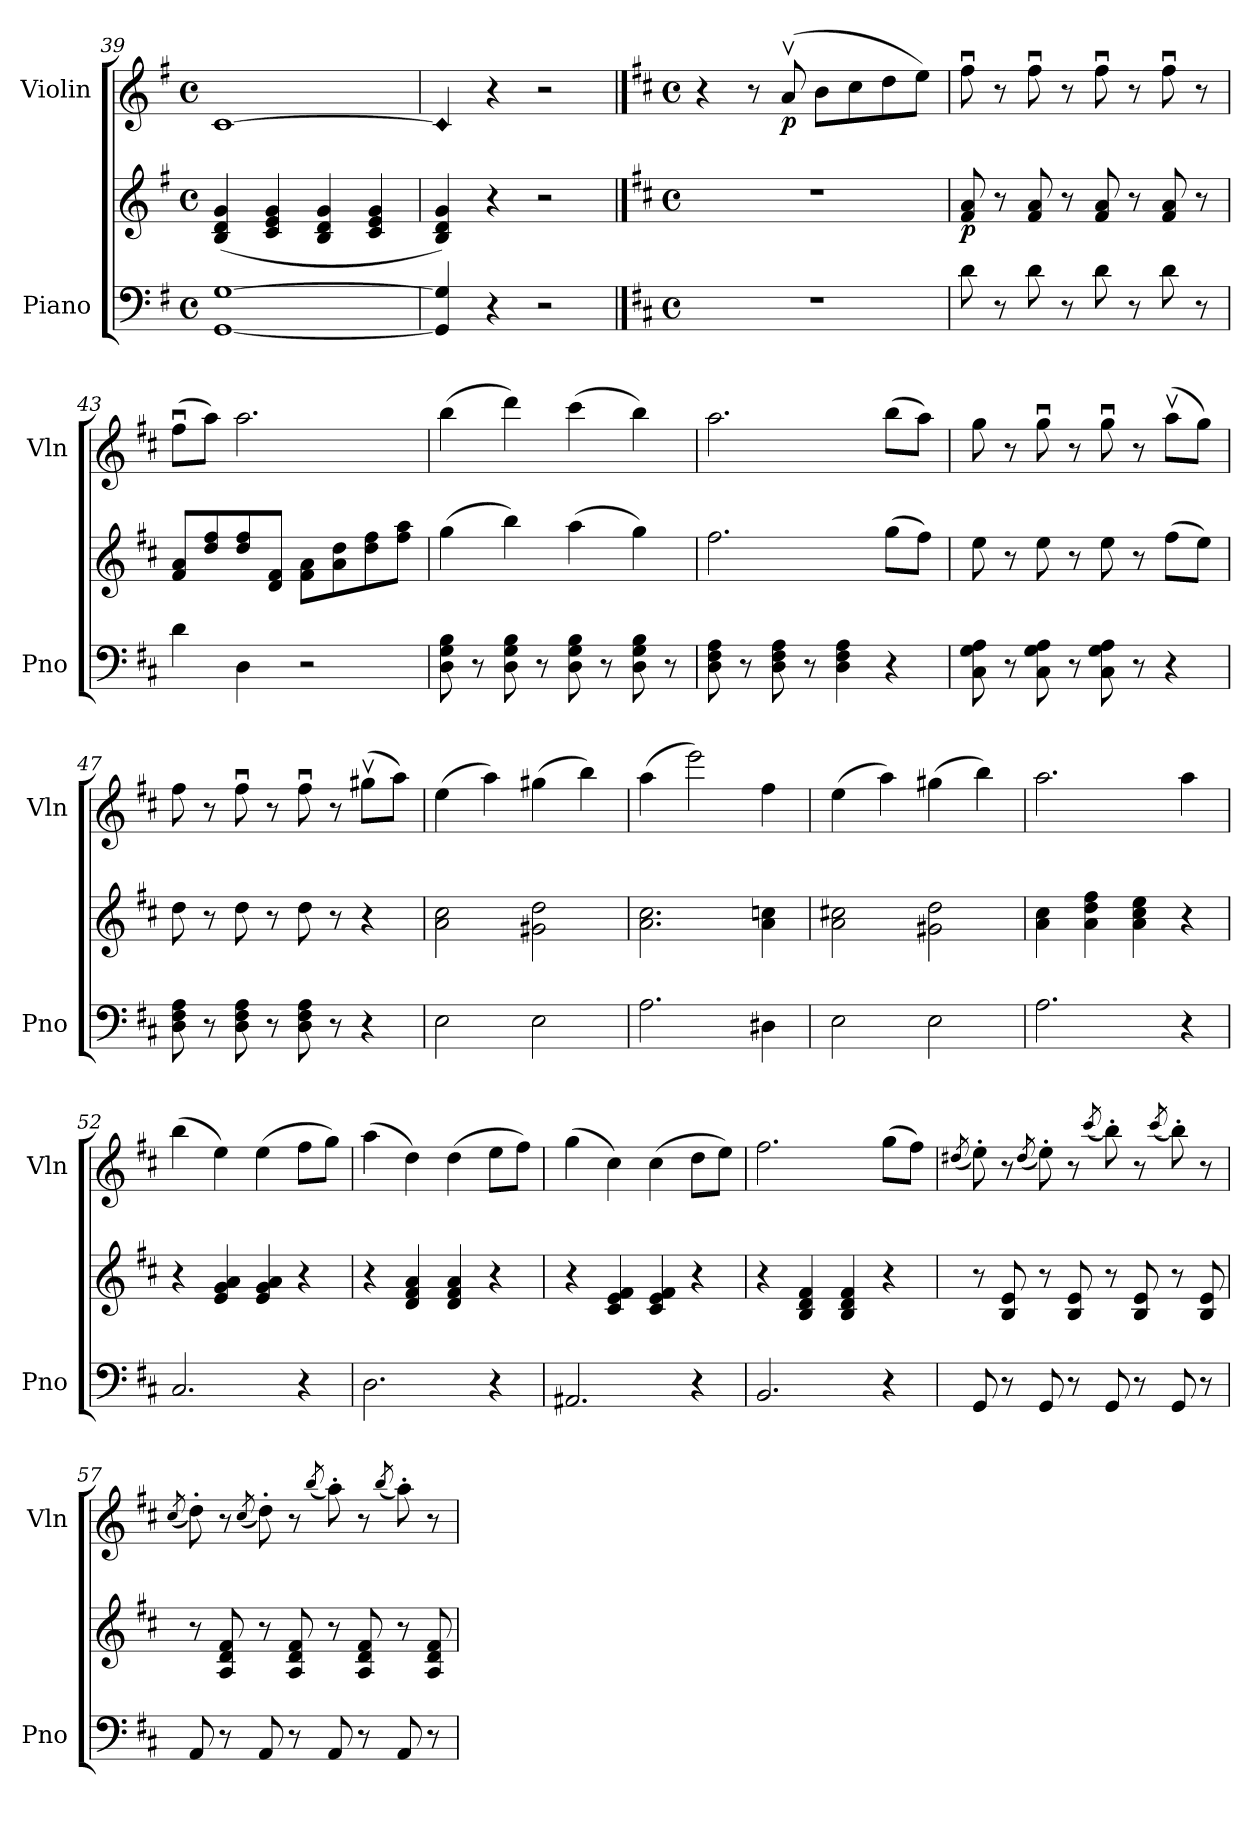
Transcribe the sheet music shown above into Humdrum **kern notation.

**kern	**kern	**dynam	**kern	**dynam
*part2	*part2	*part2	*part1	*part1
*staff3	*staff2	*staff2/3	*staff1	*staff1
*I"Piano	*	*	*I"Violin	*
*I'Pno	*	*	*I'Vln	*
*clefF4	*clefG2	*	*clefG2	*
*k[f#]	*k[f#]	*	*k[f#]	*
*M4/4	*M4/4	*	*M4/4	*
*met(c)	*met(c)	*	*met(c)	*
=39	=39	=39	=39	=39
!	!	!	!LO:N:head=diamond	!
*	*	*	*^	*
[1GG [1G	(<4B/ 4d/ 4g/	.	[1c	1gyy	.
.	4c/ 4e/ 4g/	.	.	.	.
.	4B/ 4d/ 4g/	.	.	.	.
.	4c/ 4e/ 4g/	.	.	.	.
=40	=40	=40	=40	=40	=40
!	!	!	!LO:N:head=diamond	!	!
4GG/] 4G/]	4B/ 4d/ 4g/)	.	4c/]	4gyy	.
4r	4r	.	4r	2.ryy	.
2r	2r	.	2r	.	.
*	*	*	*v	*v	*
!!LO:LB:g=z
==41	==41	==41	==41	==41
*k[f#c#]	*k[f#c#]	*	*k[f#c#]	*
*M4/4	*M4/4	*	*M4/4	*
*met(c)	*met(c)	*	*met(c)	*
1r	1r	.	4r	.
.	.	.	8r	.
!	!	!	!	!LO:DY:b
.	.	.	(>8av/	p
.	.	.	8b\L	.
.	.	.	8cc#\	.
.	.	.	8dd\	.
.	.	.	8ee\J)	.
=42	=42	=42	=42	=42
!	!	!LO:DY:b	!	!
8d\	8f#/ 8a/	p	8ff#u\	.
8r	8r	.	8r	.
8d\	8f#/ 8a/	.	8ff#u\	.
8r	8r	.	8r	.
8d\	8f#/ 8a/	.	8ff#u\	.
8r	8r	.	8r	.
8d\	8f#/ 8a/	.	8ff#u\	.
8r	8r	.	8r	.
=43	=43	=43	=43	=43
4d\	8f#/ 8a/L	.	(>8ff#u\L	.
.	8dd/ 8ff#/	.	8aa\J)	.
4D\	8dd/ 8ff#/	.	2.aa\	.
.	8d/ 8f#/J	.	.	.
2r	8f#\ 8a\L	.	.	.
.	8a\ 8dd\	.	.	.
.	8dd\ 8ff#\	.	.	.
.	8ff#\ 8aa\J	.	.	.
=44	=44	=44	=44	=44
8D\ 8G\ 8B\	(>4gg\	.	(>4bb\	.
8r	.	.	.	.
8D\ 8G\ 8B\	4bb\)	.	4ddd\)	.
8r	.	.	.	.
8D\ 8G\ 8B\	(>4aa\	.	(>4ccc#\	.
8r	.	.	.	.
8D\ 8G\ 8B\	4gg\)	.	4bb\)	.
8r	.	.	.	.
=45	=45	=45	=45	=45
8D\ 8F#\ 8A\	2.ff#\	.	2.aa\	.
8r	.	.	.	.
8D\ 8F#\ 8A\	.	.	.	.
8r	.	.	.	.
4D\ 4F#\ 4A\	.	.	.	.
4r	(>8gg\L	.	(>8bb\L	.
.	8ff#\J)	.	8aa\J)	.
=46	=46	=46	=46	=46
8C#\ 8G\ 8A\	8ee\	.	8gg\	.
8r	8r	.	8r	.
8C#\ 8G\ 8A\	8ee\	.	8ggu\	.
8r	8r	.	8r	.
8C#\ 8G\ 8A\	8ee\	.	8ggu\	.
8r	8r	.	8r	.
4r	(>8ff#\L	.	(>8aav\L	.
.	8ee\J)	.	8gg\J)	.
!!LO:LB:g=z
=47	=47	=47	=47	=47
8D\ 8F#\ 8A\	8dd\	.	8ff#\	.
8r	8r	.	8r	.
8D\ 8F#\ 8A\	8dd\	.	8ff#u\	.
8r	8r	.	8r	.
8D\ 8F#\ 8A\	8dd\	.	8ff#u\	.
8r	8r	.	8r	.
4r	4r	.	(>8gg#Xv\L	.
.	.	.	8aa\J)	.
=48	=48	=48	=48	=48
2E\	2a\ 2cc#\	.	(>4ee\	.
.	.	.	4aa\)	.
2E\	2g#X\ 2dd\	.	(>4gg#X\	.
.	.	.	4bb\)	.
=49	=49	=49	=49	=49
2.A\	2.a\ 2.cc#\	.	(>4aa\	.
.	.	.	2eee\)	.
4D#X\	4a\ 4ccn\	.	4ff#\	.
=50	=50	=50	=50	=50
2E\	2a\ 2cc#X\	.	(>4ee\	.
.	.	.	4aa\)	.
2E\	2g#X\ 2dd\	.	(>4gg#X\	.
.	.	.	4bb\)	.
=51	=51	=51	=51	=51
2.A\	4a\ 4cc#\	.	2.aa\	.
.	4a\ 4dd\ 4ff#\	.	.	.
.	4a\ 4cc#\ 4ee\	.	.	.
4r	4r	.	4aa\	.
=52	=52	=52	=52	=52
2.C#/	4r	.	(>4bb\	.
.	4e/ 4g/ 4a/	.	4ee\)	.
.	4e/ 4g/ 4a/	.	(>4ee\	.
4r	4r	.	8ff#\L	.
.	.	.	8gg\J)	.
=53	=53	=53	=53	=53
2.D\	4r	.	(>4aa\	.
.	4d/ 4f#/ 4a/	.	4dd\)	.
.	4d/ 4f#/ 4a/	.	(>4dd\	.
4r	4r	.	8ee\L	.
.	.	.	8ff#\J)	.
=54	=54	=54	=54	=54
2.AA#X/	4r	.	(>4gg\	.
.	4c#/ 4e/ 4f#/	.	4cc#\)	.
.	4c#/ 4e/ 4f#/	.	(>4cc#\	.
4r	4r	.	8dd\L	.
.	.	.	8ee\J)	.
=55	=55	=55	=55	=55
2.BB/	4r	.	2.ff#\	.
.	4B/ 4d/ 4f#/	.	.	.
.	4B/ 4d/ 4f#/	.	.	.
4r	4r	.	(>8gg\L	.
.	.	.	8ff#\J)	.
!!LO:LB:g=z
=56	=56	=56	=56	=56
.	.	.	(<8qdd#X/	.
8GG/	8r	.	8ee'\)	.
8r	8B/ 8e/	.	8r	.
.	.	.	(<8qdd#/	.
8GG/	8r	.	8ee'\)	.
8r	8B/ 8e/	.	8r	.
.	.	.	(<8qccc#/	.
8GG/	8r	.	8bb'\)	.
8r	8B/ 8e/	.	8r	.
.	.	.	(<8qccc#/	.
8GG/	8r	.	8bb'\)	.
8r	8B/ 8e/	.	8r	.
=57	=57	=57	=57	=57
.	.	.	(<8qcc#/	.
8AA/	8r	.	8dd'\)	.
8r	8A/ 8d/ 8f#/	.	8r	.
.	.	.	(<8qcc#/	.
8AA/	8r	.	8dd'\)	.
8r	8A/ 8d/ 8f#/	.	8r	.
.	.	.	(<8qbb/	.
8AA/	8r	.	8aa'\)	.
8r	8A/ 8d/ 8f#/	.	8r	.
.	.	.	(<8qbb/	.
8AA/	8r	.	8aa'\)	.
8r	8A/ 8d/ 8f#/	.	8r	.
=	=	=	=	=
*-	*-	*-	*-	*-
